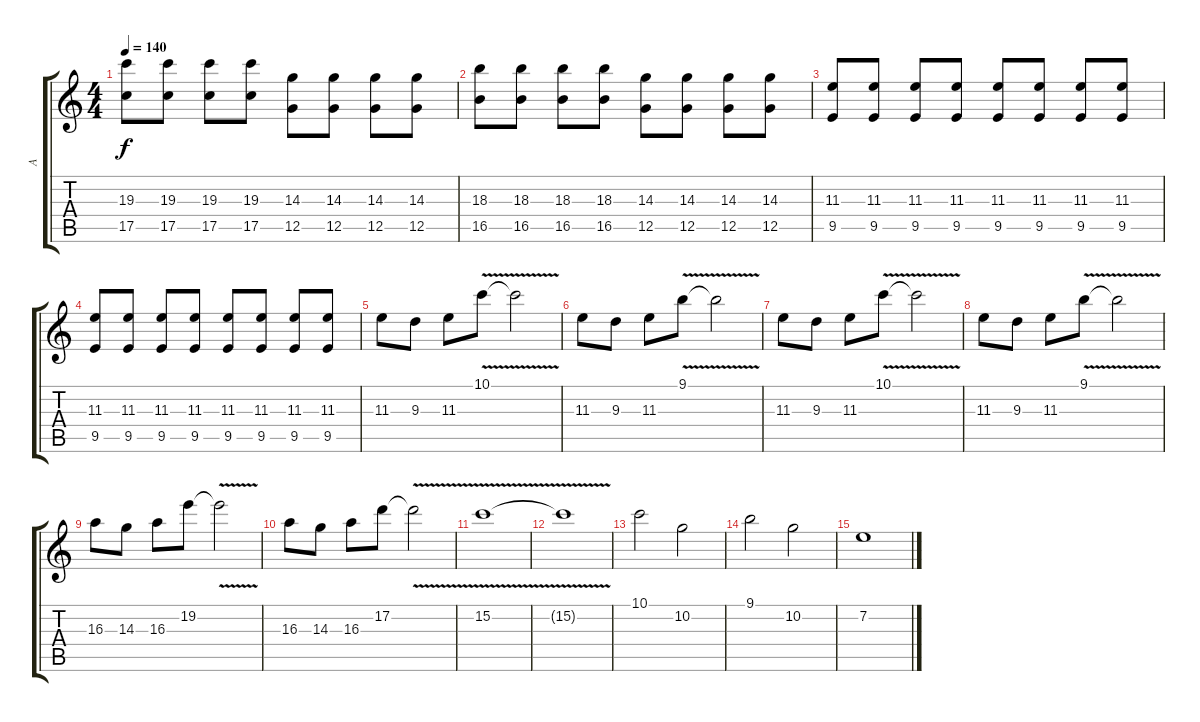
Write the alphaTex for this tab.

\track ("A" "A") {instrument overdrivenguitar}
\staff {score tabs}
\tuning (D4 A3 F3 C3 G2 C2) {hide}
\ts (4 4)
\tempo 140
\clef g2
\ks c
(19.3 17.5).8{dy f} (19.3 17.5).8 (19.3 17.5).8 (19.3 17.5).8 (14.3 12.5).8 (14.3 12.5).8 (14.3 12.5).8 (14.3 12.5).8 |
(18.3 16.5).8 (18.3 16.5).8 (18.3 16.5).8 (18.3 16.5).8 (14.3 12.5).8 (14.3 12.5).8 (14.3 12.5).8 (14.3 12.5).8 |
(11.3 9.5).8 (11.3 9.5).8 (11.3 9.5).8 (11.3 9.5).8 (11.3 9.5).8 (11.3 9.5).8 (11.3 9.5).8 (11.3 9.5).8 |
(11.3 9.5).8 (11.3 9.5).8 (11.3 9.5).8 (11.3 9.5).8 (11.3 9.5).8 (11.3 9.5).8 (11.3 9.5).8 (11.3 9.5).8 |
11.3.8 9.3.8 11.3.8 10.1{v}.8 10.1{t}.2 |
11.3.8 9.3.8 11.3.8 9.1{v}.8 9.1{t}.2 |
11.3.8 9.3.8 11.3.8 10.1{v}.8 10.1{t}.2 |
11.3.8 9.3.8 11.3.8 9.1{v}.8 9.1{t}.2 |
16.3.8 14.3.8 16.3.8 19.2.8 19.2{v t}.2 |
16.3.8 14.3.8 16.3.8 17.2.8 17.2{v t}.2 |
15.2{v}.1 |
15.2{t}.1 |
10.1.2 10.2.2 |
9.1.2 10.2.2 |
7.2.1
